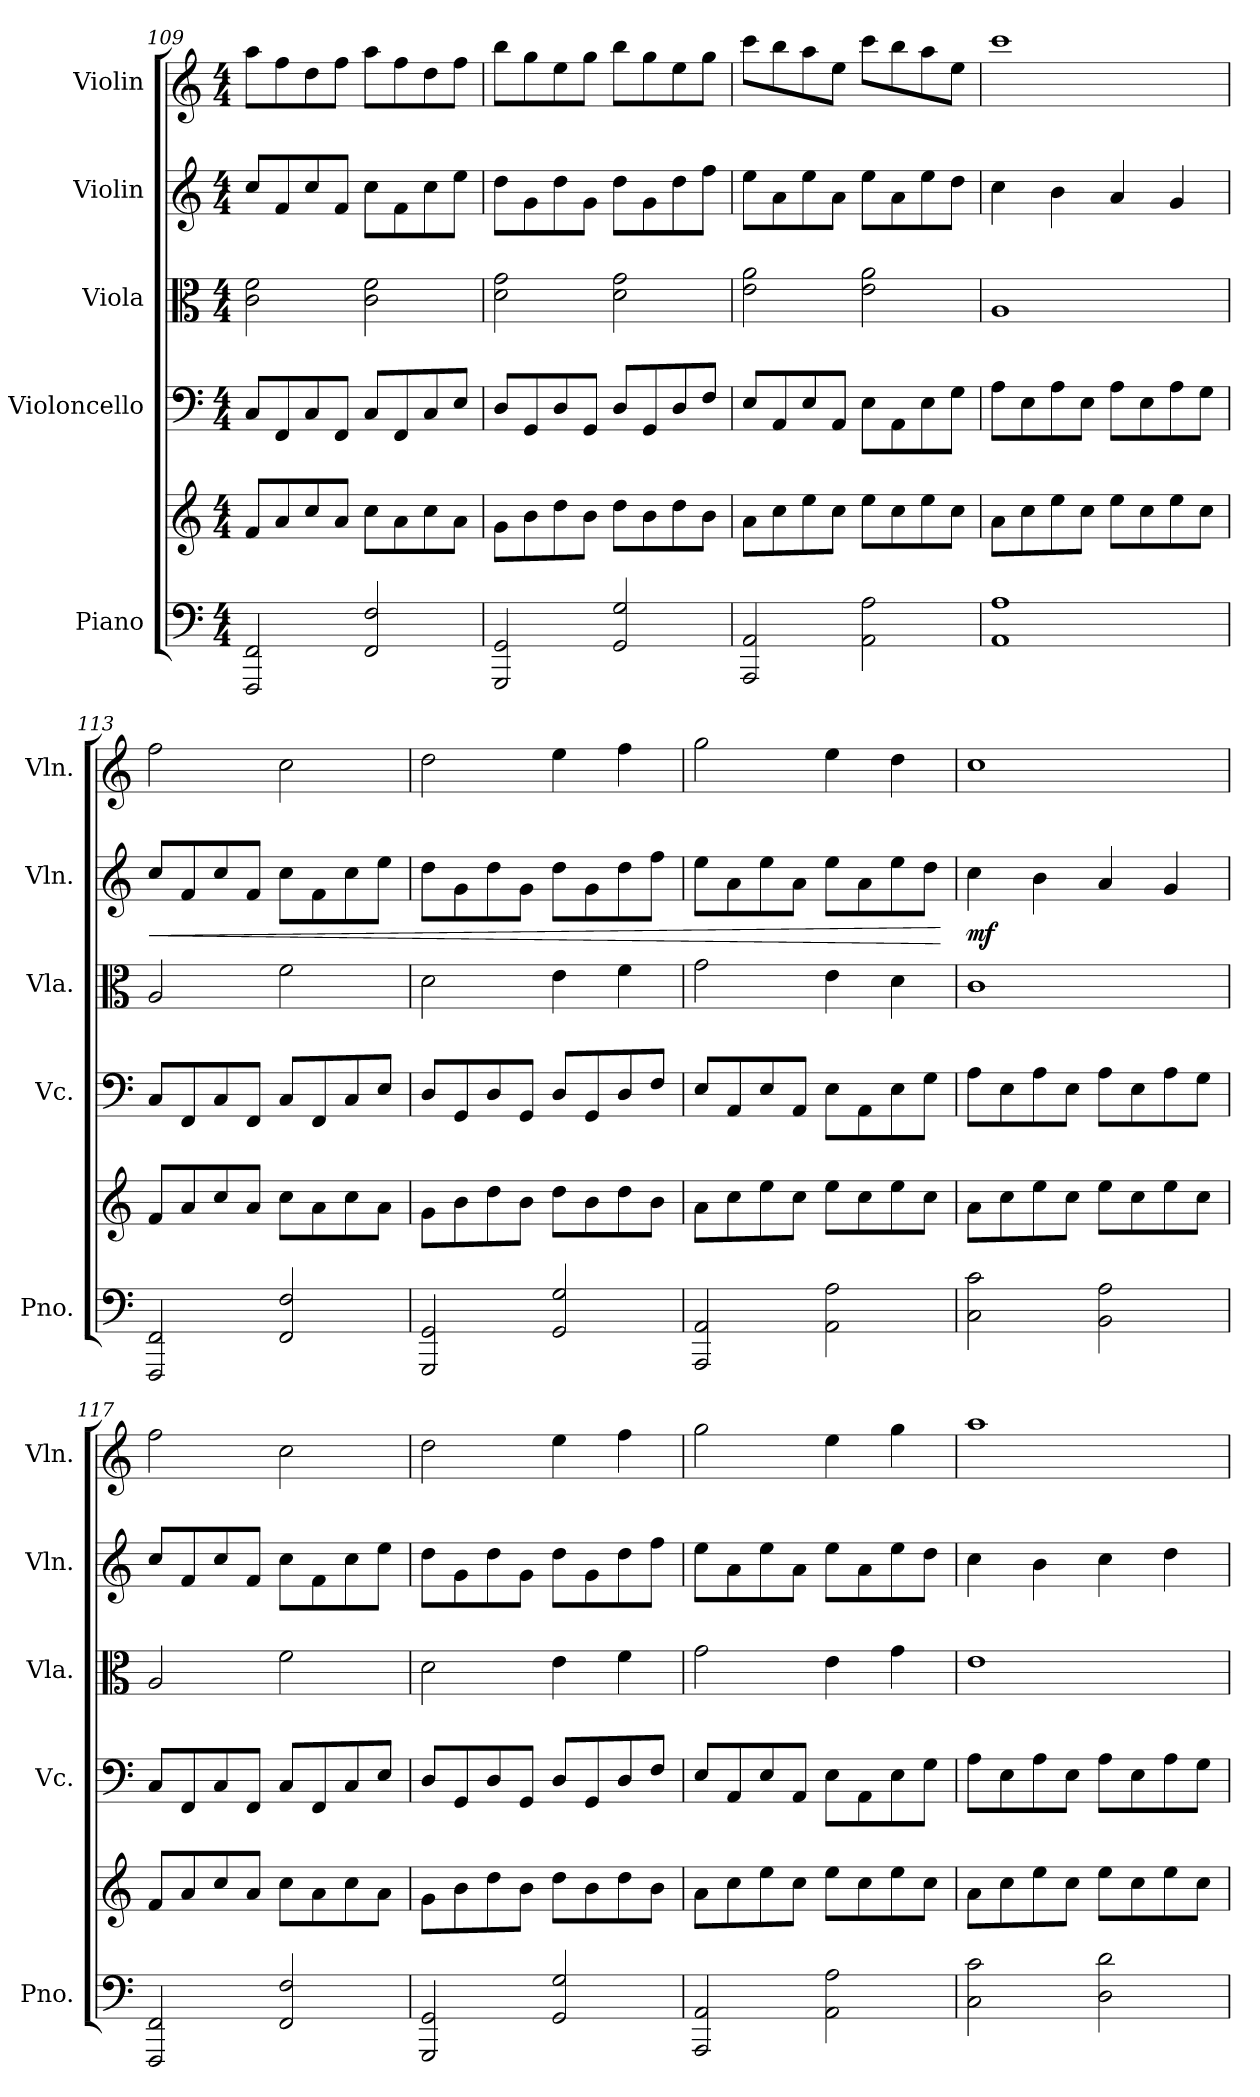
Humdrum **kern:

**kern	**kern	**kern	**kern	**kern	**dynam	**kern
*part5	*part5	*part4	*part3	*part2	*part2	*part1
*staff6	*staff5	*staff4	*staff3	*staff2	*staff2	*staff1
*I"Piano	*	*I"Violoncello	*I"Viola	*I"Violin	*	*I"Violin
*I'Pno.	*	*I'Vc.	*I'Vla.	*I'Vln.	*	*I'Vln.
*clefF4	*clefG2	*clefF4	*clefC3	*clefG2	*	*clefG2
*k[]	*k[]	*k[]	*k[]	*k[]	*	*k[]
*M4/4	*M4/4	*M4/4	*M4/4	*M4/4	*	*M4/4
=109	=109	=109	=109	=109	=109	=109
2FFF/ 2FF/	8f/L	8C/L	2c\ 2f\	8cc/L	.	8aa\L
.	8a/	8FF/	.	8f/	.	8ff\
.	8cc/	8C/	.	8cc/	.	8dd\
.	8a/J	8FF/J	.	8f/J	.	8ff\J
2FF/ 2F/	8cc\L	8C/L	2c\ 2f\	8cc\L	.	8aa\L
.	8a\	8FF/	.	8f\	.	8ff\
.	8cc\	8C/	.	8cc\	.	8dd\
.	8a\J	8E/J	.	8ee\J	.	8ff\J
=110	=110	=110	=110	=110	=110	=110
2GGG/ 2GG/	8g\L	8D/L	2d\ 2g\	8dd\L	.	8bb\L
.	8b\	8GG/	.	8g\	.	8gg\
.	8dd\	8D/	.	8dd\	.	8ee\
.	8b\J	8GG/J	.	8g\J	.	8gg\J
2GG/ 2G/	8dd\L	8D/L	2d\ 2g\	8dd\L	.	8bb\L
.	8b\	8GG/	.	8g\	.	8gg\
.	8dd\	8D/	.	8dd\	.	8ee\
.	8b\J	8F/J	.	8ff\J	.	8gg\J
=111	=111	=111	=111	=111	=111	=111
2AAA/ 2AA/	8a\L	8E/L	2e\ 2a\	8ee\L	.	8ccc\L
.	8cc\	8AA/	.	8a\	.	8bb\
.	8ee\	8E/	.	8ee\	.	8aa\
.	8cc\J	8AA/J	.	8a\J	.	8ee\J
2AA\ 2A\	8ee\L	8E\L	2e\ 2a\	8ee\L	.	8ccc\L
.	8cc\	8AA\	.	8a\	.	8bb\
.	8ee\	8E\	.	8ee\	.	8aa\
.	8cc\J	8G\J	.	8dd\J	.	8ee\J
!!LO:LB:g=z
=112	=112	=112	=112	=112	=112	=112
1AA 1A	8a\L	8A\L	1A	4cc\	.	1ccc
.	8cc\	8E\	.	.	.	.
.	8ee\	8A\	.	4b\	.	.
.	8cc\J	8E\J	.	.	.	.
.	8ee\L	8A\L	.	4a/	.	.
.	8cc\	8E\	.	.	.	.
.	8ee\	8A\	.	4g/	.	.
.	8cc\J	8G\J	.	.	.	.
=113	=113	=113	=113	=113	=113	=113
!	!	!	!	!	!LO:HP:b	!
2FFF/ 2FF/	8f/L	8C/L	2A/	8cc/L	<	2ff\
.	8a/	8FF/	.	8f/	.	.
.	8cc/	8C/	.	8cc/	.	.
.	8a/J	8FF/J	.	8f/J	.	.
2FF/ 2F/	8cc\L	8C/L	2f\	8cc\L	.	2cc\
.	8a\	8FF/	.	8f\	.	.
.	8cc\	8C/	.	8cc\	.	.
.	8a\J	8E/J	.	8ee\J	.	.
=114	=114	=114	=114	=114	=114	=114
2GGG/ 2GG/	8g\L	8D/L	2d\	8dd\L	.	2dd\
.	8b\	8GG/	.	8g\	.	.
.	8dd\	8D/	.	8dd\	.	.
.	8b\J	8GG/J	.	8g\J	.	.
2GG/ 2G/	8dd\L	8D/L	4e\	8dd\L	.	4ee\
.	8b\	8GG/	.	8g\	.	.
.	8dd\	8D/	4f\	8dd\	.	4ff\
.	8b\J	8F/J	.	8ff\J	.	.
=115	=115	=115	=115	=115	=115	=115
2AAA/ 2AA/	8a\L	8E/L	2g\	8ee\L	.	2gg\
.	8cc\	8AA/	.	8a\	.	.
.	8ee\	8E/	.	8ee\	.	.
.	8cc\J	8AA/J	.	8a\J	.	.
2AA\ 2A\	8ee\L	8E\L	4e\	8ee\L	.	4ee\
.	8cc\	8AA\	.	8a\	.	.
.	8ee\	8E\	4d\	8ee\	.	4dd\
.	8cc\J	8G\J	.	8dd\J	.	.
.	.	.	.	.	[	.
=116	=116	=116	=116	=116	=116	=116
!	!	!	!	!	!LO:DY:b	!
2C\ 2c\	8a\L	8A\L	1c	4cc\	mf	1cc
.	8cc\	8E\	.	.	.	.
.	8ee\	8A\	.	4b\	.	.
.	8cc\J	8E\J	.	.	.	.
2BB\ 2A\	8ee\L	8A\L	.	4a/	.	.
.	8cc\	8E\	.	.	.	.
.	8ee\	8A\	.	4g/	.	.
.	8cc\J	8G\J	.	.	.	.
!!LO:PB:g=z
=117	=117	=117	=117	=117	=117	=117
2FFF/ 2FF/	8f/L	8C/L	2A/	8cc/L	.	2ff\
.	8a/	8FF/	.	8f/	.	.
.	8cc/	8C/	.	8cc/	.	.
.	8a/J	8FF/J	.	8f/J	.	.
2FF/ 2F/	8cc\L	8C/L	2f\	8cc\L	.	2cc\
.	8a\	8FF/	.	8f\	.	.
.	8cc\	8C/	.	8cc\	.	.
.	8a\J	8E/J	.	8ee\J	.	.
=118	=118	=118	=118	=118	=118	=118
2GGG/ 2GG/	8g\L	8D/L	2d\	8dd\L	.	2dd\
.	8b\	8GG/	.	8g\	.	.
.	8dd\	8D/	.	8dd\	.	.
.	8b\J	8GG/J	.	8g\J	.	.
2GG/ 2G/	8dd\L	8D/L	4e\	8dd\L	.	4ee\
.	8b\	8GG/	.	8g\	.	.
.	8dd\	8D/	4f\	8dd\	.	4ff\
.	8b\J	8F/J	.	8ff\J	.	.
=119	=119	=119	=119	=119	=119	=119
2AAA/ 2AA/	8a\L	8E/L	2g\	8ee\L	.	2gg\
.	8cc\	8AA/	.	8a\	.	.
.	8ee\	8E/	.	8ee\	.	.
.	8cc\J	8AA/J	.	8a\J	.	.
2AA\ 2A\	8ee\L	8E\L	4e\	8ee\L	.	4ee\
.	8cc\	8AA\	.	8a\	.	.
.	8ee\	8E\	4g\	8ee\	.	4gg\
.	8cc\J	8G\J	.	8dd\J	.	.
=120	=120	=120	=120	=120	=120	=120
2C\ 2c\	8a\L	8A\L	1e	4cc\	.	1aa
.	8cc\	8E\	.	.	.	.
.	8ee\	8A\	.	4b\	.	.
.	8cc\J	8E\J	.	.	.	.
2D\ 2d\	8ee\L	8A\L	.	4cc\	.	.
.	8cc\	8E\	.	.	.	.
.	8ee\	8A\	.	4dd\	.	.
.	8cc\J	8G\J	.	.	.	.
=	=	=	=	=	=	=
*-	*-	*-	*-	*-	*-	*-
